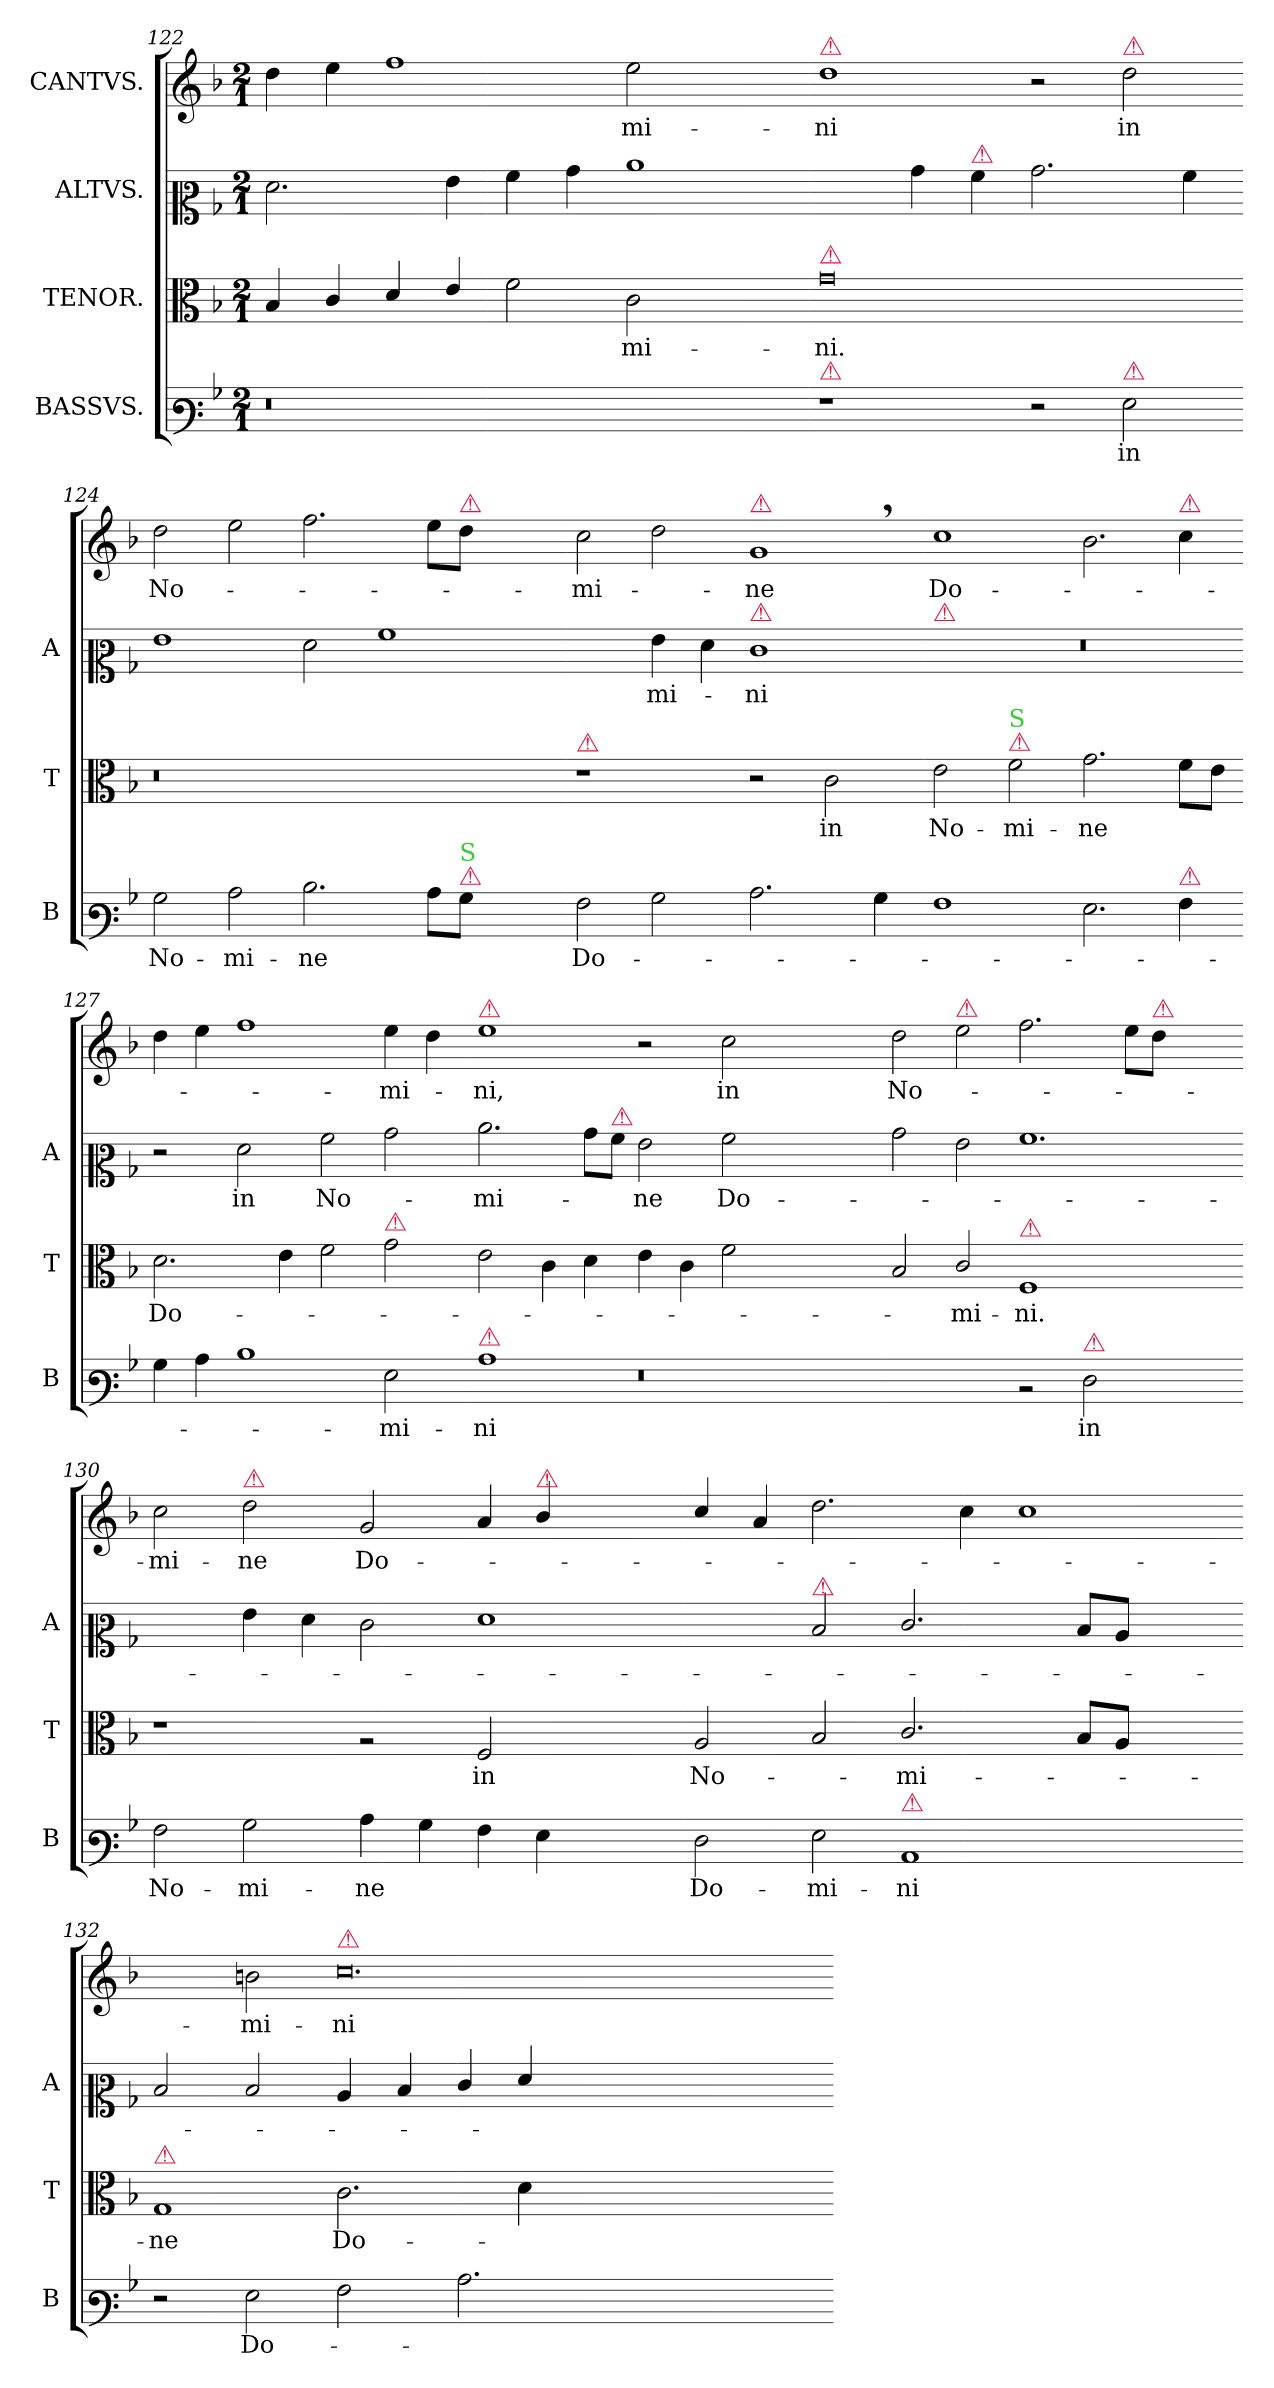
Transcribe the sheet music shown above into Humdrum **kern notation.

**kern	**text	**kern	**text	**kern	**text	**kern	**text
*part4	*part4	*part3	*part3	*part2	*part2	*part1	*part1
*staff4	*staff4	*staff3	*staff3	*staff2	*staff2	*staff1	*staff1
*I"BASSVS.	*	*I"TENOR.	*	*I"ALTVS.	*	*I"CANTVS.	*
*I'B	*	*I'T	*	*I'A	*	*	*
*clefF3	*	*clefC3	*	*clefC2	*	*clefG2	*
*k[b-]	*	*k[b-]	*	*k[b-]	*	*k[b-]	*
*M2/1	*	*M2/1	*	*M2/1	*	*M2/1	*
=122	=122	=122	=122	=122	=122	=122	=122
0r	.	4B-/	.	2.f\	.	4dd\	.
.	.	4c/	.	.	.	4ee\	.
.	.	4d/	.	.	.	1ff	.
.	.	4e/	.	4g\	.	.	.
.	.	2f\	.	4a\	.	.	.
.	.	.	.	4b-\	.	.	.
.	.	2c\	-mi-	1cc	.	2ee\	-mi-
2ryy	.	2ryy	.	.	.	2ryy	.
=123-	=123-	=123-	=123-	=123-	=123-	=123-	=123-
!	!	!	!	!	!	!LO:TX:a:color=crimson:t=⚠	!
!	!	!LO:TX:a:color=crimson:t=⚠	!	!	!	!	!
!LO:TX:a:color=crimson:t=⚠	!	!	!	!	!	!	!
1r	.	0g	-ni.	2ryy	.	1dd	-ni
.	.	.	.	4b-\	.	.	.
!	!	!	!	!LO:TX:a:color=crimson:t=⚠	!	!	!
.	.	.	.	4a\	.	.	.
2r	.	.	.	2.b-\	.	2r	.
!	!	!	!	!	!	!LO:TX:a:color=crimson:t=⚠	!
!LO:TX:a:color=crimson:t=⚠	!	!	!	!	!	!	!
2G\	in	.	.	.	.	2dd\	in
.	.	.	.	4a\	.	.	.
=124-	=124-	=124-	=124-	=124-	=124-	=124-	=124-
2B-\	No-	0r	.	1g	.	2dd\	No-
2c\	-mi-	.	.	.	.	2ee\	.
2.d\	-ne	.	.	2f\	.	2.ff\	.
.	.	.	.	1a	.	.	.
8c\L	.	.	.	.	.	8ee\L	.
!	!	!	!	!	!	!LO:TX:a:color=crimson:t=⚠	!
!LO:TX:a:color=crimson:t=⚠	!	!	!	!	!	!	!
!LO:TX:a:color=limegreen:t=S	!	!	!	!	!	!	!
8B-\J	.	.	.	.	.	8dd\J	.
2ryy	.	2ryy	.	.	.	2ryy	.
=125-	=125-	=125-	=125-	=125-	=125-	=125-	=125-
!	!	!LO:TX:a:color=crimson:t=⚠	!	!	!	!	!
2A\	Do-	1r	.	2ryy	.	2cc\	-mi-
2B-\	.	.	.	4g\	mi-	2dd\	.
.	.	.	.	4f\	.	.	.
!	!	!	!	!	!	!LO:TX:a:color=crimson:t=⚠	!
!	!	!	!	!LO:TX:a:color=crimson:t=⚠	!	!	!
2.c\	.	2r	.	1e	-ni	1g,<	-ne
.	.	2c\	in	.	.	.	.
4B-\	.	.	.	.	.	.	.
=126-	=126-	=126-	=126-	=126-	=126-	=126-	=126-
!	!	!	!	!LO:TX:a:color=crimson:t=⚠	!	!	!
1A	.	2e\	No-	0r	.	1cc	Do-
!	!	!LO:TX:a:color=crimson:t=⚠	!	!	!	!	!
!	!	!LO:TX:a:color=limegreen:t=S	!	!	!	!	!
.	.	2f\	-mi-	.	.	.	.
2.G\	.	2.g\	-ne	.	.	2.b-\	.
!	!	!	!	!	!	!LO:TX:a:color=crimson:t=⚠	!
!LO:TX:a:color=crimson:t=⚠	!	!	!	!	!	!	!
4A\	.	8f\L	.	.	.	4cc\	.
.	.	8e\J	.	.	.	.	.
=127-	=127-	=127-	=127-	=127-	=127-	=127-	=127-
4B-\	.	2.d\	Do-	2r	.	4dd\	.
4c\	.	.	.	.	.	4ee\	.
1d	.	.	.	2f\	in	1ff	.
.	.	4e\	.	.	.	.	.
.	.	2f\	.	2a\	No-	.	.
!	!	!LO:TX:a:color=crimson:t=⚠	!	!	!	!	!
2G\	-mi-	2g\	.	2b-\	.	4ee\	-mi-
.	.	.	.	.	.	4dd\	.
=128-	=128-	=128-	=128-	=128-	=128-	=128-	=128-
!	!	!	!	!	!	!LO:TX:a:color=crimson:t=⚠	!
!LO:TX:a:color=crimson:t=⚠	!	!	!	!	!	!	!
1c	-ni	2e\	.	2.cc\	-mi-	1ee	-ni,
.	.	4c\	.	.	.	.	.
.	.	4d\	.	8b-\L	.	.	.
!	!	!	!	!LO:TX:a:color=crimson:t=⚠	!	!	!
.	.	.	.	8a\J	.	.	.
0r	.	4e\	.	2g\	-ne	2r	.
.	.	4c\	.	.	.	.	.
.	.	2f\	.	2a\	Do-	2cc\	in
.	.	1ryy	.	1ryy	.	1ryy	.
=129-	=129-	=129-	=129-	=129-	=129-	=129-	=129-
1ryy	.	2B-/	.	2b-\	.	2dd\	No-
!	!	!	!	!	!	!LO:TX:a:color=crimson:t=⚠	!
.	.	2c/	-mi-	2g\	.	2ee\	.
!	!	!LO:TX:a:color=crimson:t=⚠	!	!	!	!	!
2rD	.	1F	-ni.	1.a	.	2.ff\	.
!LO:TX:a:color=crimson:t=⚠	!	!	!	!	!	!	!
!	!LO:LY:i	!	!	!	!	!	!
2F\	in	.	.	.	.	.	.
.	.	.	.	.	.	8ee\L	.
!	!	!	!	!	!	!LO:TX:a:color=crimson:t=⚠	!
.	.	.	.	.	.	8dd\J	.
2ryy	.	2ryy	.	.	.	2ryy	.
=130-	=130-	=130-	=130-	=130-	=130-	=130-	=130-
!	!LO:LY:i	!	!	!	!	!	!
2A\	No-	1r	.	2ryy	.	2cc\	-mi-
!	!	!	!	!	!	!LO:TX:a:color=crimson:t=⚠	!
!	!LO:LY:i	!	!	!	!	!	!
2B-\	-mi-	.	.	4g\	.	2dd\	-ne
.	.	.	.	4f\	.	.	.
!	!LO:LY:i	!	!	!	!	!	!
4c\	-ne	2rA	.	2e\	.	2g/	Do-
4B-\	.	.	.	.	.	.	.
4A\	.	2F/	in	1f	.	4a/	.
!	!	!	!	!	!	!LO:TX:a:color=crimson:t=⚠	!
4G\	.	.	.	.	.	4b-/	.
2ryy	.	2ryy	.	.	.	2ryy	.
=131-	=131-	=131-	=131-	=131-	=131-	=131-	=131-
!	!LO:LY:i	!	!	!	!	!	!
2F\	Do-	2A/	No-	2ryy	.	4cc/	.
.	.	.	.	.	.	4a/	.
!	!	!	!	!LO:TX:a:color=crimson:t=⚠	!	!	!
!	!LO:LY:i	!	!	!	!	!	!
2G\	-mi-	2B-/	.	2d/	.	2.dd\	.
!LO:TX:a:color=crimson:t=⚠	!	!	!	!	!	!	!
!	!LO:LY:i	!	!	!	!	!	!
1C	-ni	2.c/	-mi-	2.e/	.	.	.
.	.	.	.	.	.	4cc\	.
.	.	.	.	.	.	1cc\	.
.	.	8B-/L	.	8d/L	.	.	.
.	.	8A/J	.	8c/J	.	.	.
2ryy	.	2ryy	.	2ryy	.	.	.
=132-	=132-	=132-	=132-	=132-	=132-	=132-	=132-
!	!	!LO:TX:a:color=crimson:t=⚠	!	!	!	!	!
2r	.	1G	-ne	2d/	.	2ryy	.
2G\	Do-	.	.	2d/	.	2bn\	-mi-
!	!	!	!	!	!	!LO:TX:a:color=crimson:t=⚠	!
2A\	.	2.c\	Do-	4c/	.	0.cc	-ni
.	.	.	.	4d/	.	.	.
2.c\	.	.	.	4e/	.	.	.
.	.	4d\	.	4f/	.	.	.
.	.	0ryy	.	0ryy	.	.	.
1..ryy	.	.	.	.	.	.	.
=-	=-	=-	=-	=-	=-	=-	=-
*-	*-	*-	*-	*-	*-	*-	*-
